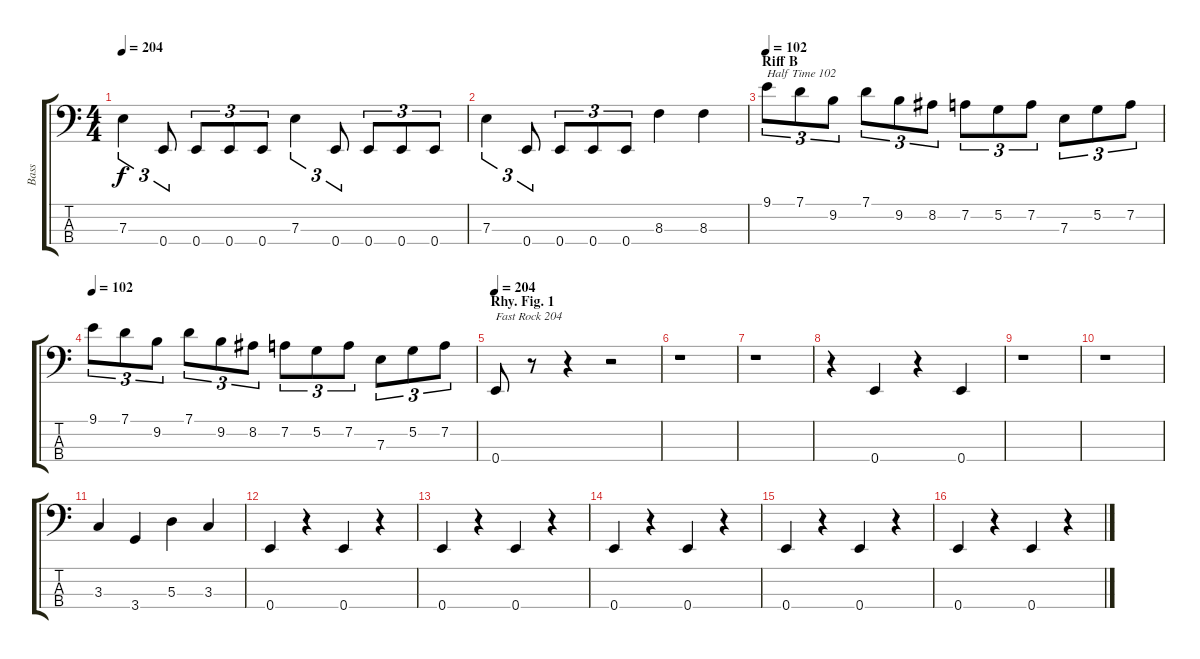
\track ("Bass" "Bass") {instrument electricbassfinger}
\staff {score tabs}
\tuning (G2 D2 A1 E1) {hide}
\ts (4 4)
\tempo 204
\clef f4
\ks c
7.3.4{tu (3 2) dy f} 0.4.8{tu (3 2)} 0.4.8{tu (3 2)} 0.4.8{tu (3 2)} 0.4.8{tu (3 2)} 7.3.4{tu (3 2)} 0.4.8{tu (3 2)} 0.4.8{tu (3 2)} 0.4.8{tu (3 2)} 0.4.8{tu (3 2)} |
7.3.4{tu (3 2)} 0.4.8{tu (3 2)} 0.4.8{tu (3 2)} 0.4.8{tu (3 2)} 0.4.8{tu (3 2)} 8.3.4 8.3.4 |
\section ("" "Riff B")
\tempo 102
9.1.8{tu (3 2) txt "Half Time 102"} 7.1.8{tu (3 2)} 9.2.8{tu (3 2)} 7.1.8{tu (3 2)} 9.2.8{tu (3 2)} 8.2.8{tu (3 2)} 7.2.8{tu (3 2)} 5.2.8{tu (3 2)} 7.2.8{tu (3 2)} 7.3.8{tu (3 2)} 5.2.8{tu (3 2)} 7.2.8{tu (3 2)} |
\tempo 102
9.1.8{tu (3 2)} 7.1.8{tu (3 2)} 9.2.8{tu (3 2)} 7.1.8{tu (3 2)} 9.2.8{tu (3 2)} 8.2.8{tu (3 2)} 7.2.8{tu (3 2)} 5.2.8{tu (3 2)} 7.2.8{tu (3 2)} 7.3.8{tu (3 2)} 5.2.8{tu (3 2)} 7.2.8{tu (3 2)} |
\section ("" "Rhy. Fig. 1")
\tempo 204
0.4.8{txt "Fast Rock 204"} r.8 r.4 r.2 |
r.1 |
r.1 |
r.4 0.4.4 r.4 0.4.4 |
r.1 |
r.1 |
3.3.4 3.4.4 5.3.4 3.3.4 |
0.4.4 r.4 0.4.4 r.4 |
0.4.4 r.4 0.4.4 r.4 |
0.4.4 r.4 0.4.4 r.4 |
0.4.4 r.4 0.4.4 r.4 |
0.4.4 r.4 0.4.4 r.4
